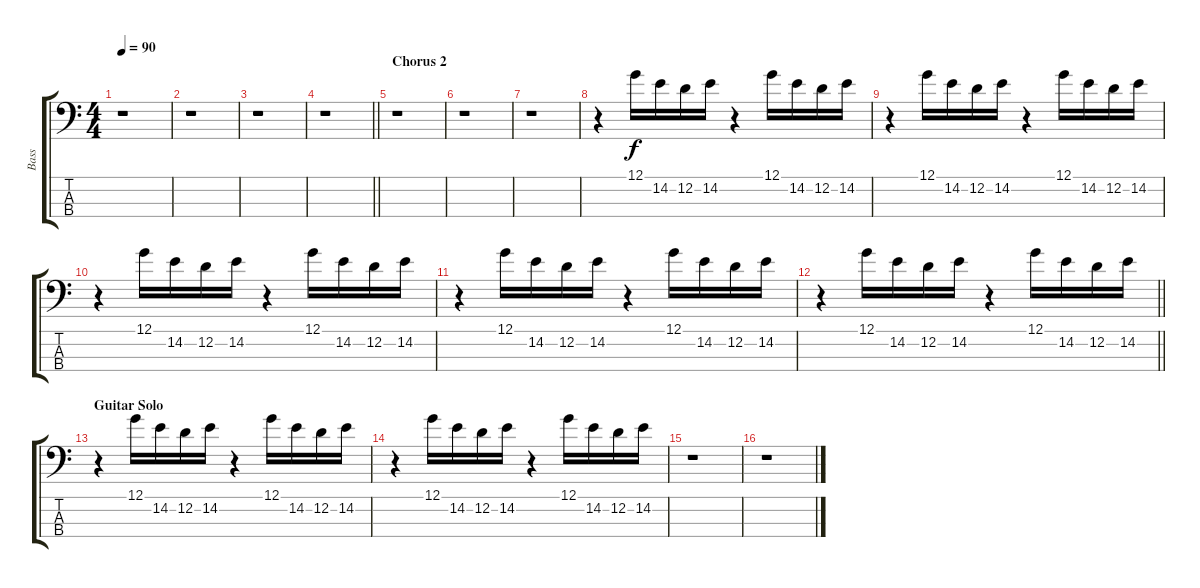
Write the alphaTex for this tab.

\track ("Bass" "Bass") {instrument electricbassfinger}
\staff {score tabs}
\tuning (G2 D2 A1 E1) {hide}
\ts (4 4)
\tempo 90
\clef f4
\ks c
r.1{dy f} |
r.1 |
r.1 |
\barLineRight lightlight
r.1 |
\section ("" "Chorus 2")
r.1 |
r.1 |
r.1 |
r.4 12.1.16 14.2.16 12.2.16 14.2.16 r.4 12.1.16 14.2.16 12.2.16 14.2.16 |
r.4 12.1.16 14.2.16 12.2.16 14.2.16 r.4 12.1.16 14.2.16 12.2.16 14.2.16 |
r.4 12.1.16 14.2.16 12.2.16 14.2.16 r.4 12.1.16 14.2.16 12.2.16 14.2.16 |
r.4 12.1.16 14.2.16 12.2.16 14.2.16 r.4 12.1.16 14.2.16 12.2.16 14.2.16 |
\barLineRight lightlight
r.4 12.1.16 14.2.16 12.2.16 14.2.16 r.4 12.1.16 14.2.16 12.2.16 14.2.16 |
\section ("" "Guitar Solo")
r.4 12.1.16 14.2.16 12.2.16 14.2.16 r.4 12.1.16 14.2.16 12.2.16 14.2.16 |
r.4 12.1.16 14.2.16 12.2.16 14.2.16 r.4 12.1.16 14.2.16 12.2.16 14.2.16 |
r.1 |
r.1
